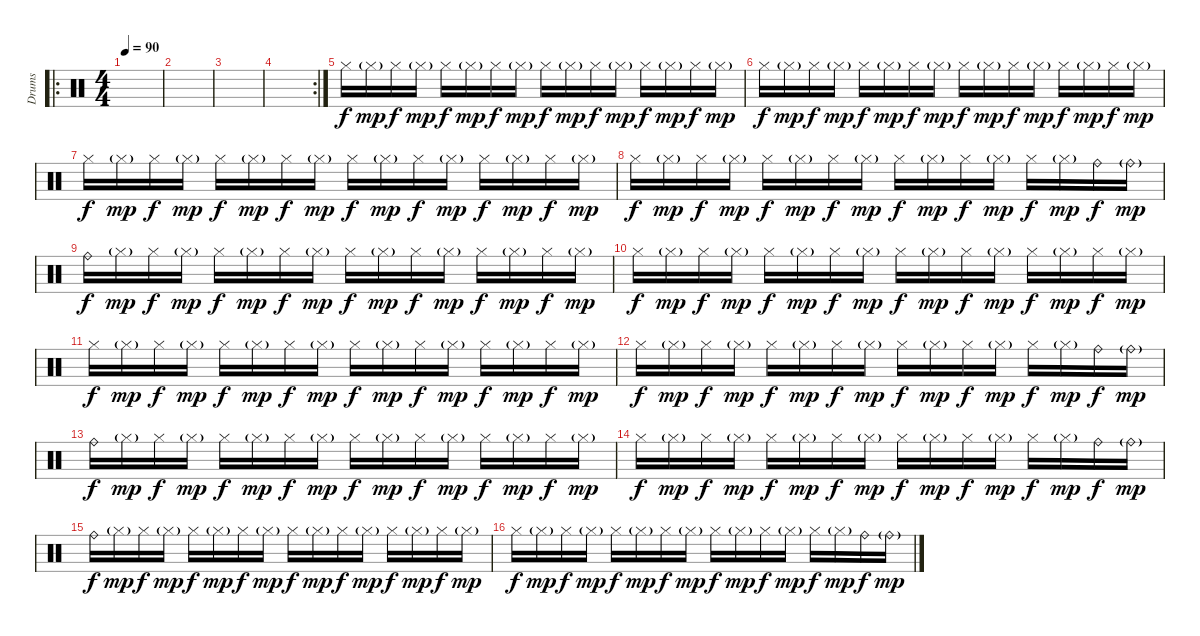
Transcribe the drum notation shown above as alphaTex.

\track ("Drums" "Drums") {instrument percussion}
\staff {score}
\articulation defaults
\ro
\ts (4 4)
\tempo 90
\clef neutral
\ks c
|
|
|
\rc 2
|
"Hi-Hat (closed)".16 "Hi-Hat (closed)"{g}.16{dy mp} "Hi-Hat (closed)".16{dy f} "Hi-Hat (closed)"{g}.16{dy mp} "Hi-Hat (closed)".16{dy f} "Hi-Hat (closed)"{g}.16{dy mp} "Hi-Hat (closed)".16{dy f} "Hi-Hat (closed)"{g}.16{dy mp} "Hi-Hat (closed)".16{dy f} "Hi-Hat (closed)"{g}.16{dy mp} "Hi-Hat (closed)".16{dy f} "Hi-Hat (closed)"{g}.16{dy mp} "Hi-Hat (closed)".16{dy f} "Hi-Hat (closed)"{g}.16{dy mp} "Hi-Hat (closed)".16{dy f} "Hi-Hat (closed)"{g}.16{dy mp} |
"Hi-Hat (closed)".16{dy f} "Hi-Hat (closed)"{g}.16{dy mp} "Hi-Hat (closed)".16{dy f} "Hi-Hat (closed)"{g}.16{dy mp} "Hi-Hat (closed)".16{dy f} "Hi-Hat (closed)"{g}.16{dy mp} "Hi-Hat (closed)".16{dy f} "Hi-Hat (closed)"{g}.16{dy mp} "Hi-Hat (closed)".16{dy f} "Hi-Hat (closed)"{g}.16{dy mp} "Hi-Hat (closed)".16{dy f} "Hi-Hat (closed)"{g}.16{dy mp} "Hi-Hat (closed)".16{dy f} "Hi-Hat (closed)"{g}.16{dy mp} "Hi-Hat (closed)".16{dy f} "Hi-Hat (closed)"{g}.16{dy mp} |
"Hi-Hat (closed)".16{dy f} "Hi-Hat (closed)"{g}.16{dy mp} "Hi-Hat (closed)".16{dy f} "Hi-Hat (closed)"{g}.16{dy mp} "Hi-Hat (closed)".16{dy f} "Hi-Hat (closed)"{g}.16{dy mp} "Hi-Hat (closed)".16{dy f} "Hi-Hat (closed)"{g}.16{dy mp} "Hi-Hat (closed)".16{dy f} "Hi-Hat (closed)"{g}.16{dy mp} "Hi-Hat (closed)".16{dy f} "Hi-Hat (closed)"{g}.16{dy mp} "Hi-Hat (closed)".16{dy f} "Hi-Hat (closed)"{g}.16{dy mp} "Hi-Hat (closed)".16{dy f} "Hi-Hat (closed)"{g}.16{dy mp} |
"Hi-Hat (closed)".16{dy f} "Hi-Hat (closed)"{g}.16{dy mp} "Hi-Hat (closed)".16{dy f} "Hi-Hat (closed)"{g}.16{dy mp} "Hi-Hat (closed)".16{dy f} "Hi-Hat (closed)"{g}.16{dy mp} "Hi-Hat (closed)".16{dy f} "Hi-Hat (closed)"{g}.16{dy mp} "Hi-Hat (closed)".16{dy f} "Hi-Hat (closed)"{g}.16{dy mp} "Hi-Hat (closed)".16{dy f} "Hi-Hat (closed)"{g}.16{dy mp} "Hi-Hat (closed)".16{dy f} "Hi-Hat (closed)"{g}.16{dy mp} "Ride (bell)".16{dy f} "Ride (bell)"{g}.16{dy mp} |
"Ride (bell)".16{dy f} "Hi-Hat (closed)"{g}.16{dy mp} "Hi-Hat (closed)".16{dy f} "Hi-Hat (closed)"{g}.16{dy mp} "Hi-Hat (closed)".16{dy f} "Hi-Hat (closed)"{g}.16{dy mp} "Hi-Hat (closed)".16{dy f} "Hi-Hat (closed)"{g}.16{dy mp} "Hi-Hat (closed)".16{dy f} "Hi-Hat (closed)"{g}.16{dy mp} "Hi-Hat (closed)".16{dy f} "Hi-Hat (closed)"{g}.16{dy mp} "Hi-Hat (closed)".16{dy f} "Hi-Hat (closed)"{g}.16{dy mp} "Hi-Hat (closed)".16{dy f} "Hi-Hat (closed)"{g}.16{dy mp} |
"Hi-Hat (closed)".16{dy f} "Hi-Hat (closed)"{g}.16{dy mp} "Hi-Hat (closed)".16{dy f} "Hi-Hat (closed)"{g}.16{dy mp} "Hi-Hat (closed)".16{dy f} "Hi-Hat (closed)"{g}.16{dy mp} "Hi-Hat (closed)".16{dy f} "Hi-Hat (closed)"{g}.16{dy mp} "Hi-Hat (closed)".16{dy f} "Hi-Hat (closed)"{g}.16{dy mp} "Hi-Hat (closed)".16{dy f} "Hi-Hat (closed)"{g}.16{dy mp} "Hi-Hat (closed)".16{dy f} "Hi-Hat (closed)"{g}.16{dy mp} "Hi-Hat (closed)".16{dy f} "Hi-Hat (closed)"{g}.16{dy mp} |
"Hi-Hat (closed)".16{dy f} "Hi-Hat (closed)"{g}.16{dy mp} "Hi-Hat (closed)".16{dy f} "Hi-Hat (closed)"{g}.16{dy mp} "Hi-Hat (closed)".16{dy f} "Hi-Hat (closed)"{g}.16{dy mp} "Hi-Hat (closed)".16{dy f} "Hi-Hat (closed)"{g}.16{dy mp} "Hi-Hat (closed)".16{dy f} "Hi-Hat (closed)"{g}.16{dy mp} "Hi-Hat (closed)".16{dy f} "Hi-Hat (closed)"{g}.16{dy mp} "Hi-Hat (closed)".16{dy f} "Hi-Hat (closed)"{g}.16{dy mp} "Hi-Hat (closed)".16{dy f} "Hi-Hat (closed)"{g}.16{dy mp} |
"Hi-Hat (closed)".16{dy f} "Hi-Hat (closed)"{g}.16{dy mp} "Hi-Hat (closed)".16{dy f} "Hi-Hat (closed)"{g}.16{dy mp} "Hi-Hat (closed)".16{dy f} "Hi-Hat (closed)"{g}.16{dy mp} "Hi-Hat (closed)".16{dy f} "Hi-Hat (closed)"{g}.16{dy mp} "Hi-Hat (closed)".16{dy f} "Hi-Hat (closed)"{g}.16{dy mp} "Hi-Hat (closed)".16{dy f} "Hi-Hat (closed)"{g}.16{dy mp} "Hi-Hat (closed)".16{dy f} "Hi-Hat (closed)"{g}.16{dy mp} "Ride (bell)".16{dy f} "Ride (bell)"{g}.16{dy mp} |
"Ride (bell)".16{dy f} "Hi-Hat (closed)"{g}.16{dy mp} "Hi-Hat (closed)".16{dy f} "Hi-Hat (closed)"{g}.16{dy mp} "Hi-Hat (closed)".16{dy f} "Hi-Hat (closed)"{g}.16{dy mp} "Hi-Hat (closed)".16{dy f} "Hi-Hat (closed)"{g}.16{dy mp} "Hi-Hat (closed)".16{dy f} "Hi-Hat (closed)"{g}.16{dy mp} "Hi-Hat (closed)".16{dy f} "Hi-Hat (closed)"{g}.16{dy mp} "Hi-Hat (closed)".16{dy f} "Hi-Hat (closed)"{g}.16{dy mp} "Hi-Hat (closed)".16{dy f} "Hi-Hat (closed)"{g}.16{dy mp} |
"Hi-Hat (closed)".16{dy f} "Hi-Hat (closed)"{g}.16{dy mp} "Hi-Hat (closed)".16{dy f} "Hi-Hat (closed)"{g}.16{dy mp} "Hi-Hat (closed)".16{dy f} "Hi-Hat (closed)"{g}.16{dy mp} "Hi-Hat (closed)".16{dy f} "Hi-Hat (closed)"{g}.16{dy mp} "Hi-Hat (closed)".16{dy f} "Hi-Hat (closed)"{g}.16{dy mp} "Hi-Hat (closed)".16{dy f} "Hi-Hat (closed)"{g}.16{dy mp} "Hi-Hat (closed)".16{dy f} "Hi-Hat (closed)"{g}.16{dy mp} "Ride (bell)".16{dy f} "Ride (bell)"{g}.16{dy mp} |
"Ride (bell)".16{dy f} "Hi-Hat (closed)"{g}.16{dy mp} "Hi-Hat (closed)".16{dy f} "Hi-Hat (closed)"{g}.16{dy mp} "Hi-Hat (closed)".16{dy f} "Hi-Hat (closed)"{g}.16{dy mp} "Hi-Hat (closed)".16{dy f} "Hi-Hat (closed)"{g}.16{dy mp} "Hi-Hat (closed)".16{dy f} "Hi-Hat (closed)"{g}.16{dy mp} "Hi-Hat (closed)".16{dy f} "Hi-Hat (closed)"{g}.16{dy mp} "Hi-Hat (closed)".16{dy f} "Hi-Hat (closed)"{g}.16{dy mp} "Hi-Hat (closed)".16{dy f} "Hi-Hat (closed)"{g}.16{dy mp} |
"Hi-Hat (closed)".16{dy f} "Hi-Hat (closed)"{g}.16{dy mp} "Hi-Hat (closed)".16{dy f} "Hi-Hat (closed)"{g}.16{dy mp} "Hi-Hat (closed)".16{dy f} "Hi-Hat (closed)"{g}.16{dy mp} "Hi-Hat (closed)".16{dy f} "Hi-Hat (closed)"{g}.16{dy mp} "Hi-Hat (closed)".16{dy f} "Hi-Hat (closed)"{g}.16{dy mp} "Hi-Hat (closed)".16{dy f} "Hi-Hat (closed)"{g}.16{dy mp} "Hi-Hat (closed)".16{dy f} "Hi-Hat (closed)"{g}.16{dy mp} "Ride (bell)".16{dy f} "Ride (bell)"{g}.16{dy mp}
